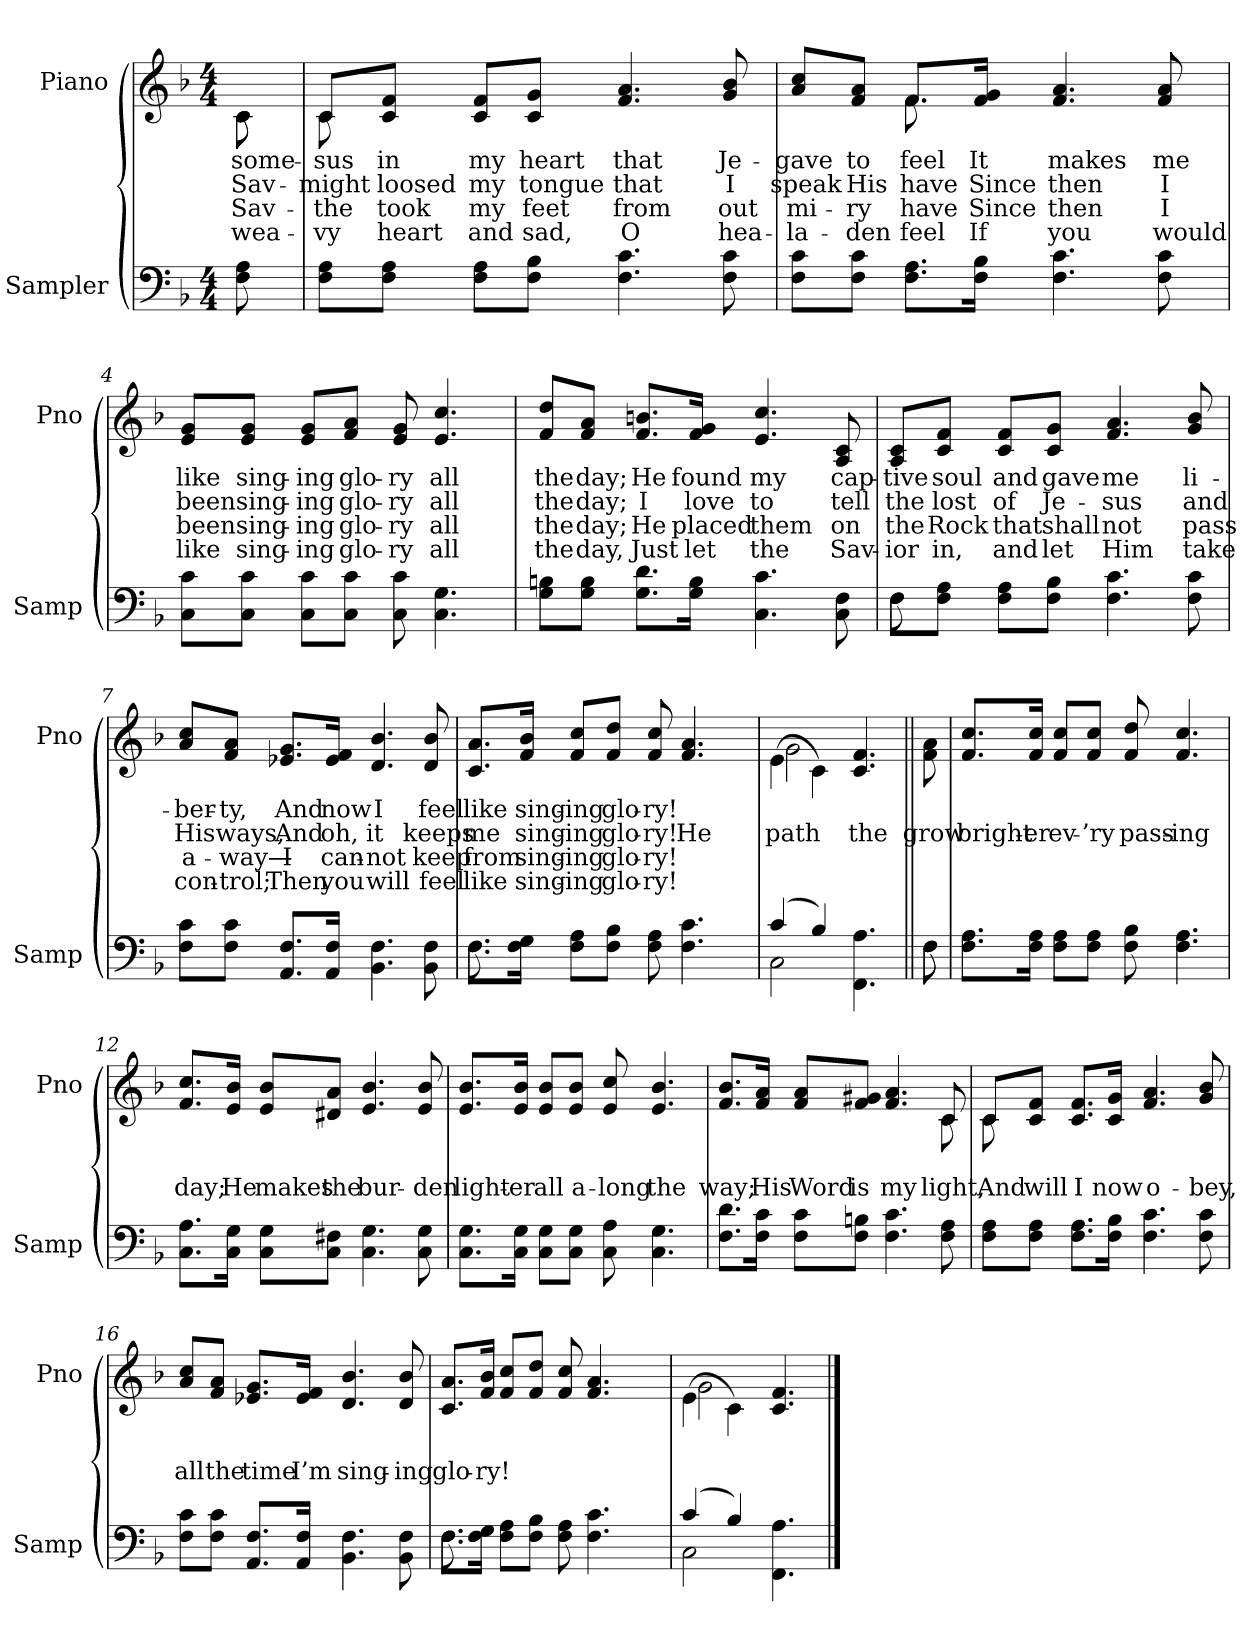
**kern	**kern	**text	**text	**text	**text
*part2	*part1	*part1	*part1	*part1	*part1
*staff2	*staff1	*staff1	*staff1	*staff1	*staff1
*I"Sampler	*I"Piano	*	*	*	*
*I'Samp	*I'Pno	*	*	*	*
*clefF4	*clefG2	*	*	*	*
*k[b-]	*k[b-]	*	*	*	*
*F:	*F:	*	*	*	*
*M4/4	*M4/4	*	*	*	*
=1	=1	=1	=1	=1	=1
*	*^	*	*	*	*
8F 8A	8c\	8c	some-	Sav-	Sav-	wea-
=2	=2	=2	=2	=2	=2	=2
8F\ 8A\L	8c/L	8c	-sus	might	the	-vy
8F\ 8A\J	8c/ 8f/J	2..ryy	in	loosed	took	heart
8F\ 8A\L	8c/ 8f/L	.	my	my	my	and
8F\ 8B-\J	8c/ 8g/J	.	heart	tongue	feet	sad,
4.F 4.c	4.f 4.a	.	that	that	from	O
8F 8c	8g 8b-	.	Je-	I	out	hea-
=3	=3	=3	=3	=3	=3	=3
8F\ 8c\L	8a/ 8cc/L	4ryy	gave	speak	mi-	la-
8F\ 8c\J	8f/ 8a/J	.	to	His	-ry	-den
8.F\ 8.A\L	8.f/L	8.f	feel	have	have	feel
16F\ 16B-\Jk	16f/ 16g/Jk	2ryy	It	Since	Since	If
4.F 4.c	4.f 4.a	.	makes	then	then	you
8F 8c	8f 8a	.	me	I	I	would
.	.	16ryy	.	.	.	.
*	*v	*v	*	*	*	*
=4	=4	=4	=4	=4	=4
8C\ 8c\L	8e/ 8g/L	like	been	been	like
8C\ 8c\J	8e/ 8g/J	sing-	sing-	sing-	sing-
8C\ 8c\L	8e/ 8g/L	-ing	-ing	-ing	-ing
8C\ 8c\J	8f/ 8a/J	glo-	glo-	glo-	glo-
8C 8c	8e 8g	-ry	-ry	-ry	-ry
4.C 4.G	4.e 4.cc	all	all	all	all
=5	=5	=5	=5	=5	=5
8G\ 8Bn\L	8f/ 8dd/L	the	the	the	the
8G\ 8B\J	8f/ 8a/J	day;	day;	day;	day,
8.G\ 8.d\L	8.f/ 8.bn/L	He	I	He	Just
16G\ 16B\Jk	16f/ 16g/Jk	found	love	placed	let
4.C 4.c	4.e 4.cc	my	to	them	the
8C 8F	8A 8c	cap-	tell	on	Sav-
=6	=6	=6	=6	=6	=6
*^	*	*	*	*	*
8F\L	8F	8A/ 8c/L	-tive	the	the	-ior
8F\ 8A\J	2..ryy	8c/ 8f/J	soul	lost	Rock	in,
8F\ 8A\L	.	8c/ 8f/L	and	of	that	and
8F\ 8B-\J	.	8c/ 8g/J	gave	Je-	shall	let
4.F 4.c	.	4.f 4.a	me	-sus	not	Him
8F 8c	.	8g 8b-	li-	and	pass	take
*v	*v	*	*	*	*	*
=7	=7	=7	=7	=7	=7
8F\ 8c\L	8a/ 8cc/L	-ber-	His	a-	con-
8F\ 8c\J	8f/ 8a/J	-ty,	ways,	-way—	-trol;
8.AA/ 8.F/L	8.e-X/ 8.g/L	And	And	I	Then
16AA/ 16F/Jk	16e-/ 16f/Jk	now	oh,	can-	you
4.BB- 4.F	4.d 4.b-	I	it	-not	will
8BB- 8F	8d 8b-	feel	keeps	keep	feel
=8	=8	=8	=8	=8	=8
*^	*	*	*	*	*
8.F\L	8.F	8.c/ 8.a/L	like	me	from	like
16F\ 16G\Jk	2ryy	16f/ 16b-/Jk	sing-	sing-	sing-	sing-
8F\ 8A\L	.	8f/ 8cc/L	-ing	-ing	-ing	-ing
8F\ 8B-\J	.	8f/ 8dd/J	glo-	glo-	glo-	glo-
8F 8A	.	8f 8cc	-ry!	-ry!	-ry!	-ry!
4.F 4.c	.	4.f 4.a	.	He	.	.
.	4ryy	.	.	.	.	.
.	16ryy	.	.	.	.	.
=9	=9	=9	=9	=9	=9	=9
*	*	*^	*	*	*	*
(4c/	2C	(4e\	2g	.	path	.	.
4B-/)	.	4c\)	.	.	.	.	.
4.FF\ 4.A\	4.ryy	4.c 4.f	4.ryy	.	the	.	.
=10||	=10||	=10||	=10||	=10||	=10||	=10||	=10||
!	!	!LO:TX:t=Refrain	!	!	!	!	!
*	*	*v	*v	*	*	*	*
8F\	8F	8f\ 8a\	.	grow	.	.
*v	*v	*	*	*	*	*
=11	=11	=11	=11	=11	=11
8.F\ 8.A\L	8.f/ 8.cc/L	.	bright-	.	.
16F\ 16A\Jk	16f/ 16cc/Jk	.	-er	.	.
8F\ 8A\L	8f/ 8cc/L	.	ev-	.	.
8F\ 8A\J	8f/ 8cc/J	.	-’ry	.	.
8F 8B-	8f 8dd	.	pass-	.	.
4.F 4.A	4.f 4.cc	.	-ing	.	.
=12	=12	=12	=12	=12	=12
8.C\ 8.A\L	8.f/ 8.cc/L	.	day;	.	.
16C\ 16G\Jk	16e/ 16b-/Jk	.	He	.	.
8C\ 8G\L	8e/ 8b-/L	.	makes	.	.
8C\ 8F#X\J	8d#X/ 8a/J	.	the	.	.
4.C 4.G	4.e 4.b-	.	bur-	.	.
8C 8G	8e 8b-	.	-den	.	.
=13	=13	=13	=13	=13	=13
8.C\ 8.G\L	8.e/ 8.b-/L	.	light-	.	.
16C\ 16G\Jk	16e/ 16b-/Jk	.	-er	.	.
8C\ 8G\L	8e/ 8b-/L	.	all	.	.
8C\ 8G\J	8e/ 8b-/J	.	a-	.	.
8C 8A	8e 8cc	.	-long	.	.
4.C 4.G	4.e 4.b-	.	the	.	.
=14	=14	=14	=14	=14	=14
*	*^	*	*	*	*
8.F\ 8.d\L	8.f/ 8.b-/L	2..ryy	.	way;	.	.
16F\ 16c\Jk	16f/ 16a/Jk	.	.	His	.	.
8F\ 8c\L	8f/ 8a/L	.	.	Word	.	.
8F\ 8Bn\J	8f/ 8g#X/J	.	.	is	.	.
4.F 4.c	4.f 4.a	.	.	my	.	.
8F 8A	8c/	8c	.	-light,	.	.
=15	=15	=15	=15	=15	=15	=15
8F\ 8A\L	8c/L	8c	.	And	.	.
8F\ 8A\J	8c/ 8f/J	2..ryy	.	will	.	.
8.F\ 8.A\L	8.c/ 8.f/L	.	.	I	.	.
16F\ 16B-\Jk	16c/ 16g/Jk	.	.	now	.	.
4.F 4.c	4.f 4.a	.	.	o-	.	.
8F 8c	8g 8b-	.	.	-bey,	.	.
*	*v	*v	*	*	*	*
=16	=16	=16	=16	=16	=16
8F\ 8c\L	8a/ 8cc/L	.	all	.	.
8F\ 8c\J	8f/ 8a/J	.	the	.	.
8.AA/ 8.F/L	8.e-X/ 8.g/L	.	time	.	.
16AA/ 16F/Jk	16e-/ 16f/Jk	.	I’m	.	.
4.BB- 4.F	4.d 4.b-	.	sing-	.	.
8BB- 8F	8d 8b-	.	-ing	.	.
=17	=17	=17	=17	=17	=17
*^	*	*	*	*	*
8.F\L	8.F	8.c/ 8.a/L	.	glo-	.	.
16F\ 16G\Jk	2ryy	16f/ 16b-/Jk	.	-ry!	.	.
8F\ 8A\L	.	8f/ 8cc/L	.	.	.	.
8F\ 8B-\J	.	8f/ 8dd/J	.	.	.	.
8F 8A	.	8f 8cc	.	.	.	.
4.F 4.c	.	4.f 4.a	.	.	.	.
.	4ryy	.	.	.	.	.
.	16ryy	.	.	.	.	.
=18	=18	=18	=18	=18	=18	=18
*	*	*^	*	*	*	*
(4c/	2C	(4e\	2g	.	.	.	.
4B-/)	.	4c\)	.	.	.	.	.
4.FF\ 4.A\	4.ryy	4.c 4.f	4.ryy	.	.	.	.
*v	*v	*	*	*	*	*	*
*	*v	*v	*	*	*	*
==	==	==	==	==	==
*-	*-	*-	*-	*-	*-
